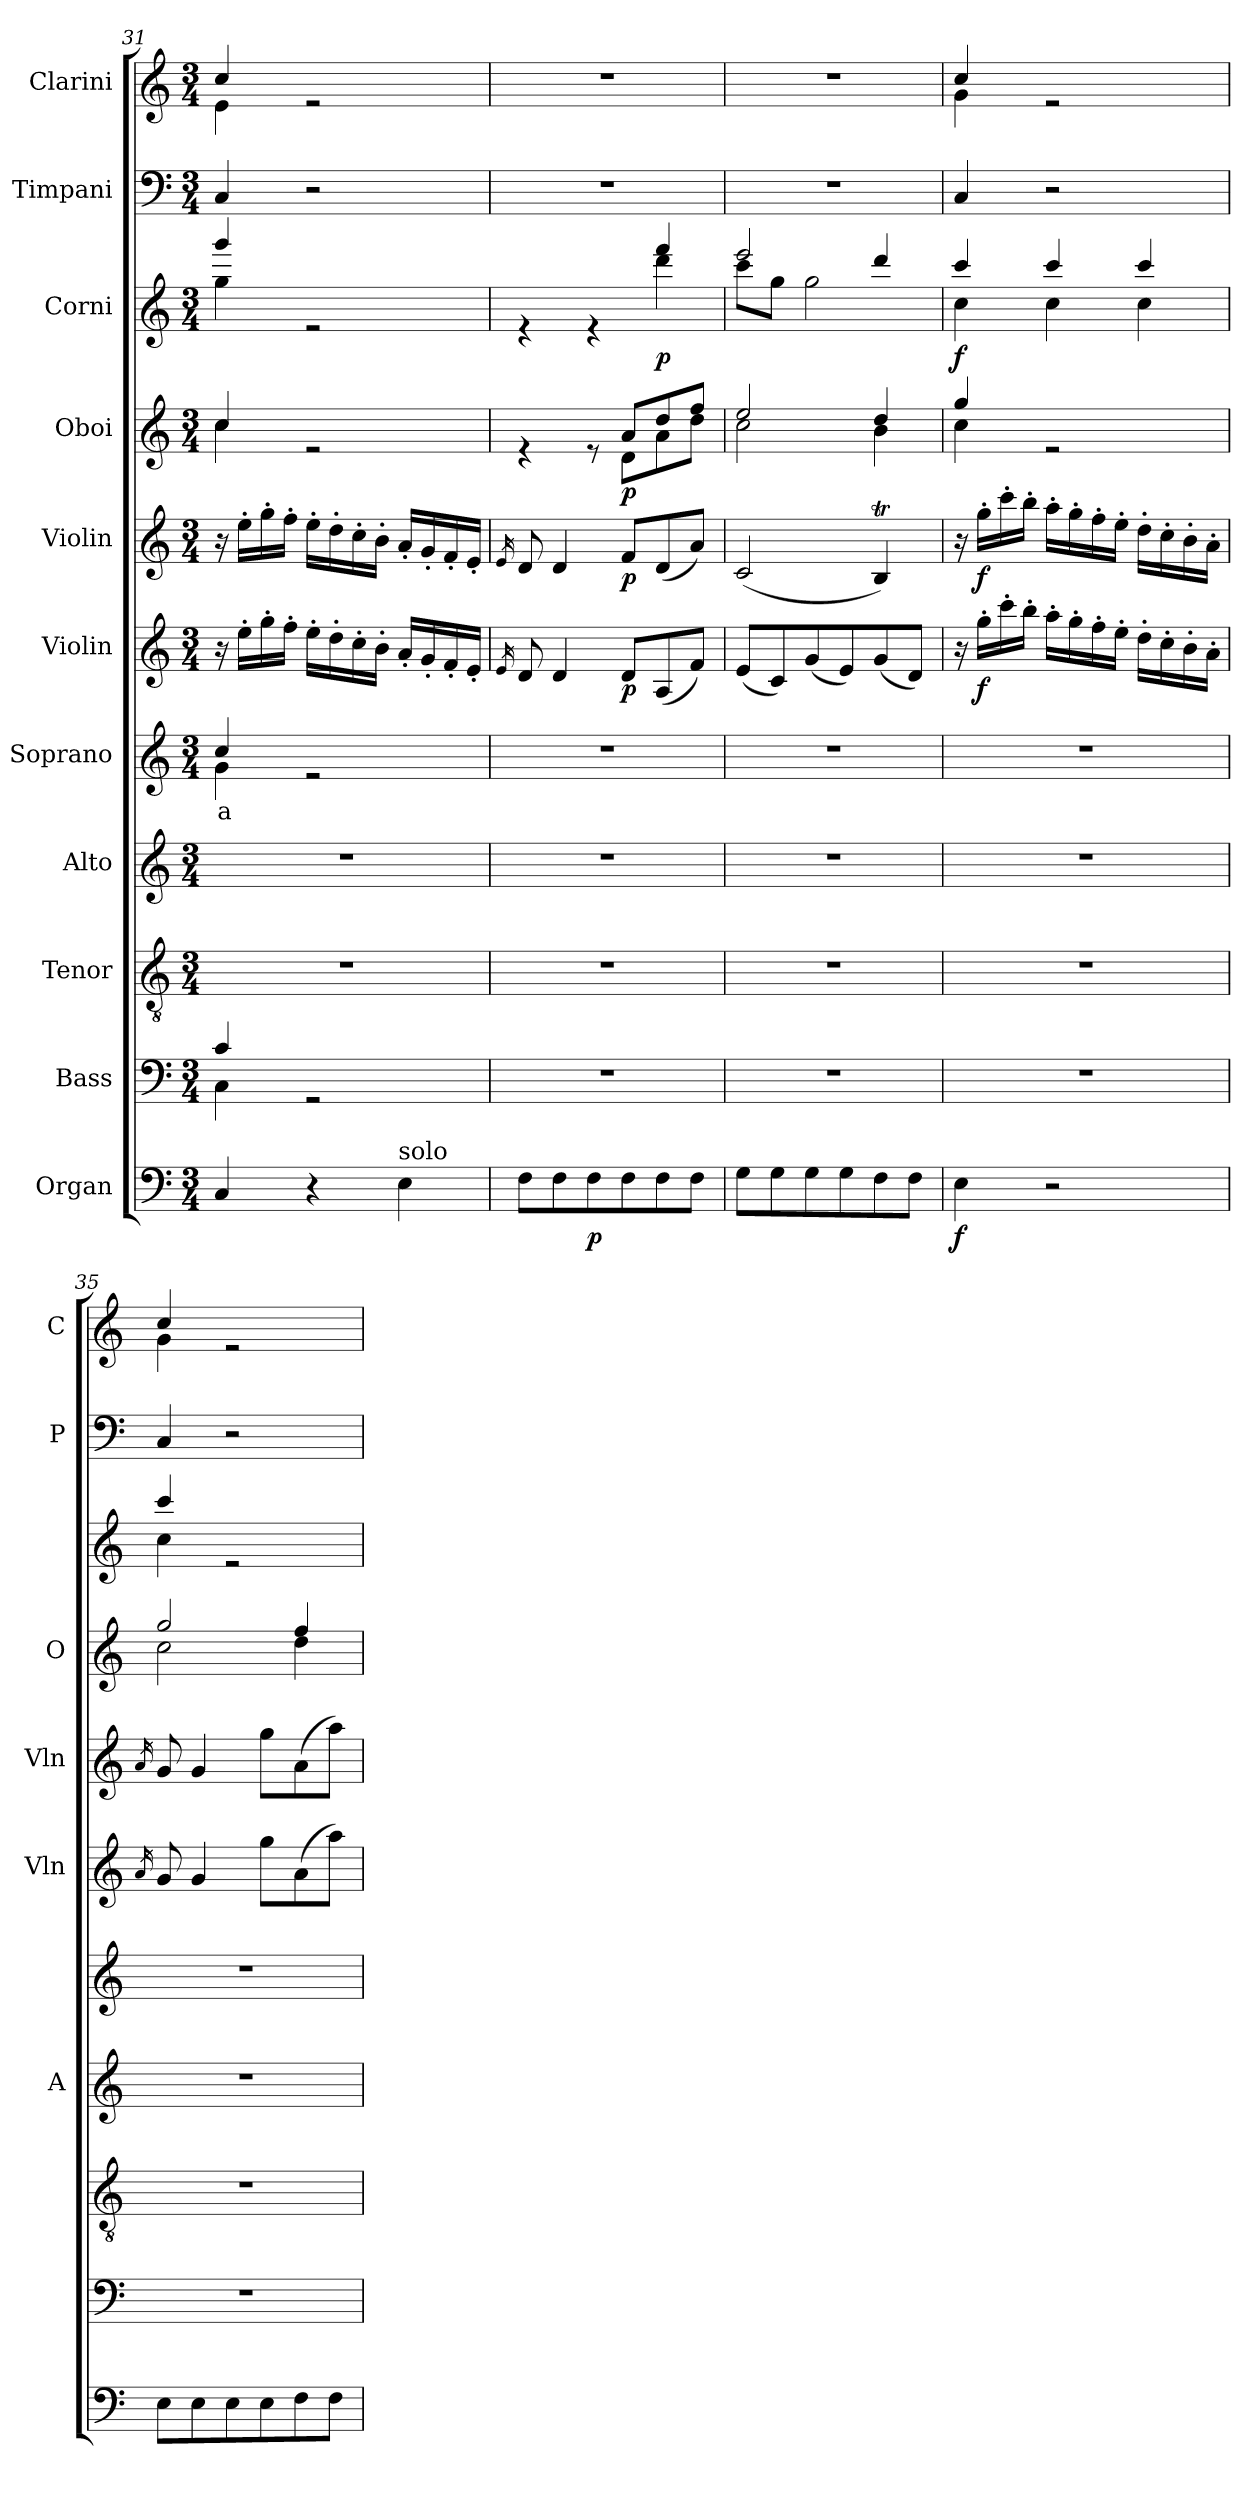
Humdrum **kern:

**kern	**dynam	**kern	**kern	**kern	**kern	**text	**kern	**dynam	**kern	**dynam	**kern	**dynam	**kern	**dynam	**kern	**kern
*part11	*part11	*part10	*part9	*part8	*part7	*part7	*part6	*part6	*part5	*part5	*part4	*part4	*part3	*part3	*part2	*part1
*staff11	*staff11	*staff10	*staff9	*staff8	*staff7	*staff7	*staff6	*staff6	*staff5	*staff5	*staff4	*staff4	*staff3	*staff3	*staff2	*staff1
*I"Organ	*	*I"Bass	*I"Tenor	*I"Alto	*I"Soprano	*	*I"Violin	*	*I"Violin	*	*I"Oboi	*	*I"Corni	*	*I"Timpani	*I"Clarini
*	*	*	*	*I'A	*	*	*I'Vln	*	*I'Vln	*	*I'O	*	*	*	*I'P	*I'C
*clefF4	*	*clefF4	*clefGv2	*clefG2	*clefG2	*	*clefG2	*	*clefG2	*	*clefG2	*	*clefG2	*	*clefF4	*clefG2
*	*	*	*	*	*	*	*	*	*	*	*	*	*ITrd7c12	*	*	*
*k[]	*	*k[]	*k[]	*k[]	*k[]	*	*k[]	*	*k[]	*	*k[]	*	*k[]	*	*k[]	*k[]
*M3/4	*	*M3/4	*M3/4	*M3/4	*M3/4	*	*M3/4	*	*M3/4	*	*M3/4	*	*M3/4	*	*M3/4	*M3/4
=31	=31	=31	=31	=31	=31	=31	=31	=31	=31	=31	=31	=31	=31	=31	=31	=31
*	*	*^	*	*	*^	*	*	*	*	*	*	*	*	*	*	*
!	!	!	!	!	!	!	!	!LO:LY:b	!	!	!	!	!	!	!	!	!	!
*	*	*	*	*	*	*	*	*	*	*	*	*	*^	*	*^	*	*	*^
4C/	.	4c/	4C\	2.r	2.r	4cc/	4g\	-a	16r	.	16r	.	4cc/	4cc\	.	4gg/	4g\	.	4C/	4cc/	4e\
.	.	.	.	.	.	.	.	.	16ee'\LL	.	16ee'\LL	.	.	.	.	.	.	.	.	.	.
.	.	.	.	.	.	.	.	.	16gg'\	.	16gg'\	.	.	.	.	.	.	.	.	.	.
.	.	.	.	.	.	.	.	.	16ff'\JJ	.	16ff'\JJ	.	.	.	.	.	.	.	.	.	.
4r	.	2rGG	2ryy	.	.	2re	2ryy	.	16ee'\LL	.	16ee'\LL	.	2re	2ryy	.	2re	2ryy	.	2r	2re	2ryy
.	.	.	.	.	.	.	.	.	16dd'\	.	16dd'\	.	.	.	.	.	.	.	.	.	.
.	.	.	.	.	.	.	.	.	16cc'\	.	16cc'\	.	.	.	.	.	.	.	.	.	.
.	.	.	.	.	.	.	.	.	16b'\JJ	.	16b'\JJ	.	.	.	.	.	.	.	.	.	.
!LO:TX:a:t=solo	!	!	!	!	!	!	!	!	!	!	!	!	!	!	!	!	!	!	!	!	!
4E\	.	.	.	.	.	.	.	.	16a'/LL	.	16a'/LL	.	.	.	.	.	.	.	.	.	.
.	.	.	.	.	.	.	.	.	16g'/	.	16g'/	.	.	.	.	.	.	.	.	.	.
.	.	.	.	.	.	.	.	.	16f'/	.	16f'/	.	.	.	.	.	.	.	.	.	.
.	.	.	.	.	.	.	.	.	16e'/JJ	.	16e'/JJ	.	.	.	.	.	.	.	.	.	.
*	*	*v	*v	*	*	*v	*v	*	*	*	*	*	*	*	*	*	*	*	*	*v	*v
!!LO:PB:g=z
=32	=32	=32	=32	=32	=32	=32	=32	=32	=32	=32	=32	=32	=32	=32	=32	=32	=32	=32
.	.	.	.	.	.	.	16qe/	.	16qe/	.	.	.	.	.	.	.	.	.
8F\L	.	2.r	2.r	2.r	2.r	.	8d/	.	8d/	.	4re	4.ryy	.	4re	2ryy	.	2.r	2.r
8F\	.	.	.	.	.	.	4d/	.	4d/	.	.	.	.	.	.	.	.	.
!	!LO:DY:b	!	!	!	!	!	!	!	!	!	!	!	!	!	!	!	!	!
8F\	p	.	.	.	.	.	.	.	.	.	8re	.	.	4re	.	.	.	.
!	!	!	!	!	!	!	!	!LO:DY:b	!	!LO:DY:b	!	!	!LO:DY:b	!	!	!	!	!
8F\	.	.	.	.	.	.	8d/L	p	8f/L	p	8a/L	8d\L	p	.	.	.	.	.
!	!	!	!	!	!	!	!	!	!	!	!	!	!	!	!	!LO:DY:b	!	!
8F\	.	.	.	.	.	.	(8A/	.	(8d/	.	8dd/	8a\	.	4ff/	4dd\	p	.	.
8F\J	.	.	.	.	.	.	8f/J)	.	8a/J)	.	8ff/J	8dd\J	.	.	.	.	.	.
=33	=33	=33	=33	=33	=33	=33	=33	=33	=33	=33	=33	=33	=33	=33	=33	=33	=33	=33
8G\L	.	2.r	2.r	2.r	2.r	.	(8e/L	.	(2c/	.	2ee/	2cc\	.	2ee/	8cc\L	.	2.r	2.r
8G\	.	.	.	.	.	.	8c/)	.	.	.	.	.	.	.	8g\J	.	.	.
8G\	.	.	.	.	.	.	(8g/	.	.	.	.	.	.	.	2g\	.	.	.
8G\	.	.	.	.	.	.	8e/)	.	.	.	.	.	.	.	.	.	.	.
8F\	.	.	.	.	.	.	(8g/	.	4Bt/)	.	4dd/	4b\	.	4dd/	.	.	.	.
8F\J	.	.	.	.	.	.	8d/J)	.	.	.	.	.	.	.	.	.	.	.
=34	=34	=34	=34	=34	=34	=34	=34	=34	=34	=34	=34	=34	=34	=34	=34	=34	=34	=34
*	*	*	*	*	*	*	*	*	*	*	*	*	*	*	*	*	*	*^
!	!LO:DY:b	!	!	!	!	!	!	!	!	!	!	!	!	!	!	!LO:DY:b	!	!	!
4E\	f	2.r	2.r	2.r	2.r	.	16r	.	16r	.	4gg/	4cc\	.	4cc/	4c\	f	4C/	4cc/	4g\
!	!	!	!	!	!	!	!	!LO:DY:b	!	!LO:DY:b	!	!	!	!	!	!	!	!	!
.	.	.	.	.	.	.	16gg'\LL	f	16gg'\LL	f	.	.	.	.	.	.	.	.	.
.	.	.	.	.	.	.	16ccc'\	.	16ccc'\	.	.	.	.	.	.	.	.	.	.
.	.	.	.	.	.	.	16bb'\JJ	.	16bb'\JJ	.	.	.	.	.	.	.	.	.	.
2r	.	.	.	.	.	.	16aa'\LL	.	16aa'\LL	.	2re	2ryy	.	4cc/	4c\	.	2r	2re	2ryy
.	.	.	.	.	.	.	16gg'\	.	16gg'\	.	.	.	.	.	.	.	.	.	.
.	.	.	.	.	.	.	16ff'\	.	16ff'\	.	.	.	.	.	.	.	.	.	.
.	.	.	.	.	.	.	16ee'\JJ	.	16ee'\JJ	.	.	.	.	.	.	.	.	.	.
.	.	.	.	.	.	.	16dd'\LL	.	16dd'\LL	.	.	.	.	4cc/	4c\	.	.	.	.
.	.	.	.	.	.	.	16cc'\	.	16cc'\	.	.	.	.	.	.	.	.	.	.
.	.	.	.	.	.	.	16b'\	.	16b'\	.	.	.	.	.	.	.	.	.	.
.	.	.	.	.	.	.	16a'\JJ	.	16a'\JJ	.	.	.	.	.	.	.	.	.	.
=35	=35	=35	=35	=35	=35	=35	=35	=35	=35	=35	=35	=35	=35	=35	=35	=35	=35	=35	=35
.	.	.	.	.	.	.	16qa/	.	16qa/	.	.	.	.	.	.	.	.	.	.
8E\L	.	2.r	2.r	2.r	2.r	.	8g/	.	8g/	.	2gg/	2cc\	.	4cc/	4c\	.	4C/	4cc/	4g\
8E\	.	.	.	.	.	.	4g/	.	4g/	.	.	.	.	.	.	.	.	.	.
8E\	.	.	.	.	.	.	.	.	.	.	.	.	.	2re	2ryy	.	2r	2re	2ryy
8E\	.	.	.	.	.	.	8gg\L	.	8gg\L	.	.	.	.	.	.	.	.	.	.
8F\	.	.	.	.	.	.	(8a\	.	(8a\	.	4ff/	4dd\	.	.	.	.	.	.	.
8F\J	.	.	.	.	.	.	8aa\J)	.	8aa\J)	.	.	.	.	.	.	.	.	.	.
*	*	*	*	*	*	*	*	*	*	*	*v	*v	*	*	*	*	*	*v	*v
*	*	*	*	*	*	*	*	*	*	*	*	*	*v	*v	*	*	*
=	=	=	=	=	=	=	=	=	=	=	=	=	=	=	=	=
*-	*-	*-	*-	*-	*-	*-	*-	*-	*-	*-	*-	*-	*-	*-	*-	*-
